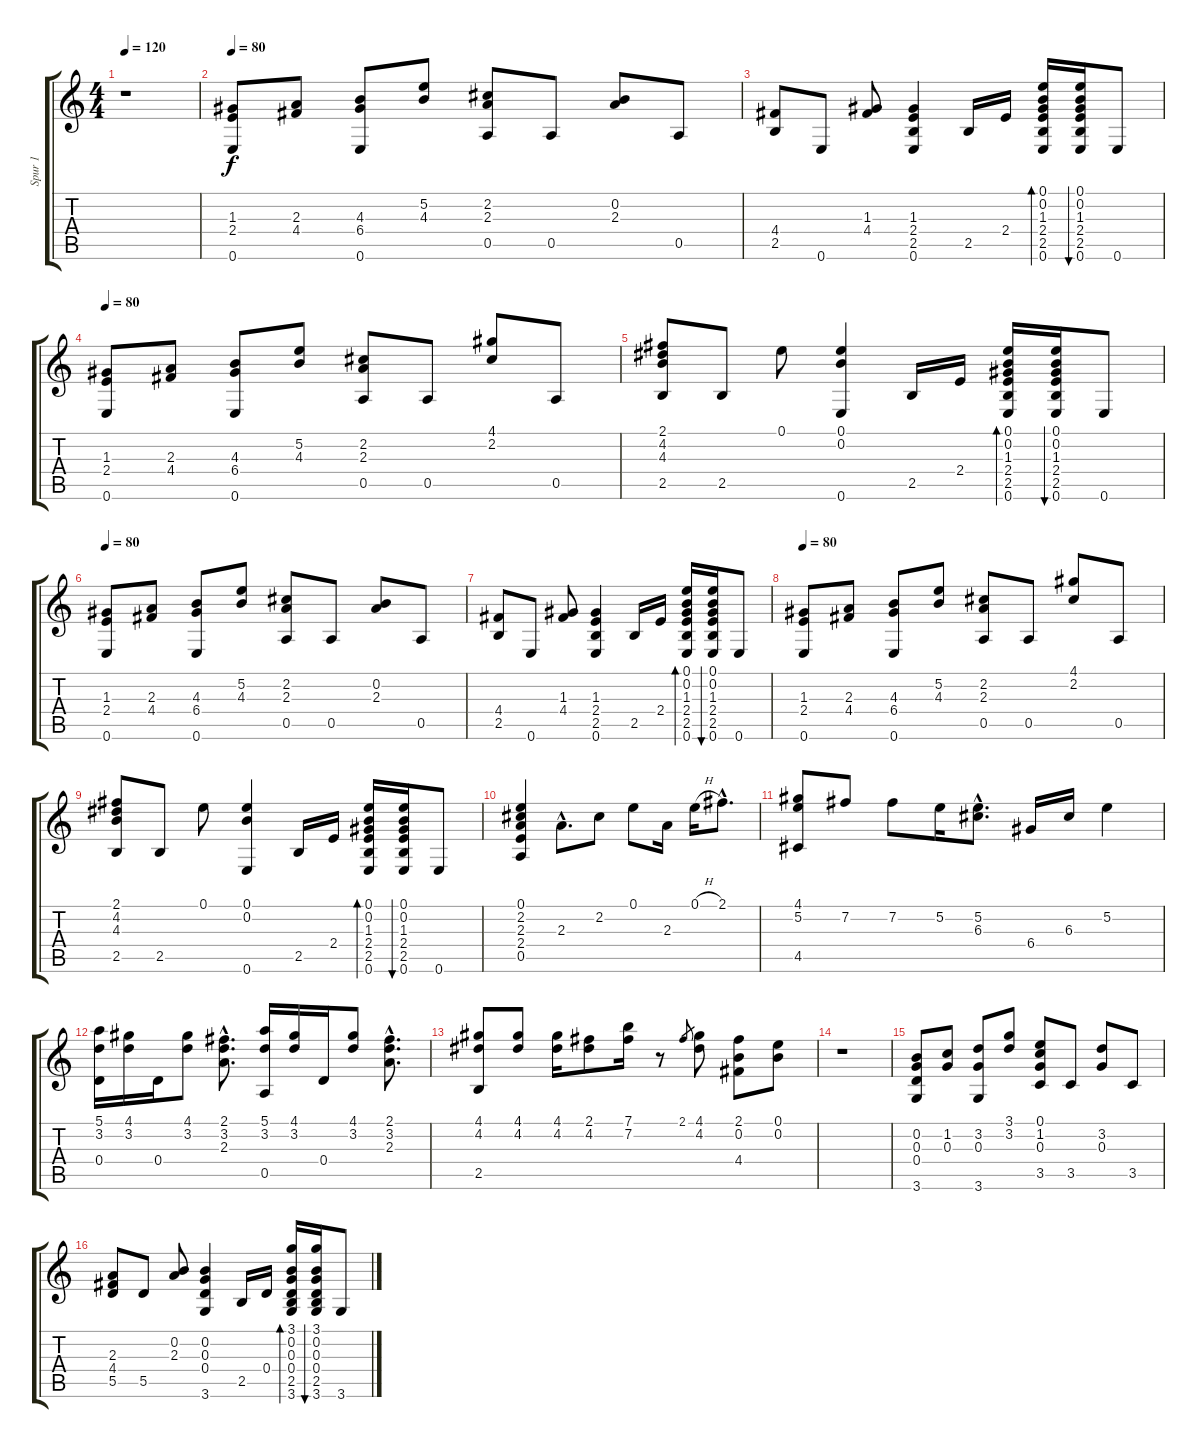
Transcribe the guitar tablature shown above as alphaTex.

\track ("Spur 1" "Spur 1") {instrument acousticguitarsteel}
\staff {score tabs}
\tuning (E4 B3 G3 D3 A2 E2) {hide}
\ts (4 4)
\tempo 120
\clef g2
\ks c
r.1{dy f} |
\tempo 80
(1.3 2.4 0.6).8 (2.3 4.4).8 (4.3 6.4 0.6).8 (5.2 4.3).8 (2.2 2.3 0.5).8 0.5.8 (0.2 2.3).8 0.5.8 |
(4.4 2.5).8 0.6.8 (1.3 4.4).8 (1.3 2.4 2.5 0.6).4 2.5.16 2.4.16 (0.1 0.2 1.3 2.4 2.5 0.6).16{bd 60} (0.1 0.2 1.3 2.4 2.5 0.6).16{bu 60} 0.6.8 |
\tempo 80
(1.3 2.4 0.6).8 (2.3 4.4).8 (4.3 6.4 0.6).8 (5.2 4.3).8 (2.2 2.3 0.5).8 0.5.8 (4.1 2.2).8 0.5.8 |
(2.1 4.2 4.3 2.5).8 2.5.8 0.1.8 (0.1 0.2 0.6).4 2.5.16 2.4.16 (0.1 0.2 1.3 2.4 2.5 0.6).16{bd 60} (0.1 0.2 1.3 2.4 2.5 0.6).16{bu 60} 0.6.8 |
\tempo 80
(1.3 2.4 0.6).8 (2.3 4.4).8 (4.3 6.4 0.6).8 (5.2 4.3).8 (2.2 2.3 0.5).8 0.5.8 (0.2 2.3).8 0.5.8 |
(4.4 2.5).8 0.6.8 (1.3 4.4).8 (1.3 2.4 2.5 0.6).4 2.5.16 2.4.16 (0.1 0.2 1.3 2.4 2.5 0.6).16{bd 60} (0.1 0.2 1.3 2.4 2.5 0.6).16{bu 60} 0.6.8 |
\tempo 80
(1.3 2.4 0.6).8 (2.3 4.4).8 (4.3 6.4 0.6).8 (5.2 4.3).8 (2.2 2.3 0.5).8 0.5.8 (4.1 2.2).8 0.5.8 |
(2.1 4.2 4.3 2.5).8 2.5.8 0.1.8 (0.1 0.2 0.6).4 2.5.16 2.4.16 (0.1 0.2 1.3 2.4 2.5 0.6).16{bd 60} (0.1 0.2 1.3 2.4 2.5 0.6).16{bu 60} 0.6.8 |
(0.1 2.2 2.3 2.4 0.5).4 2.3{hac}.8{d} 2.2.8 0.1.8 2.3.16 0.1{h}.16 2.1{hac}.8{d} |
(4.1 5.2 4.5).8 7.2.8 7.2.8 5.2.16 (5.2{hac} 6.3{hac}).8{d} 6.4.16 6.3.16 5.2.4 |
(5.1 3.2 0.4).16 (4.1 3.2).16 0.4.16 (4.1 3.2).8 (2.1{hac} 3.2{hac} 2.3{hac}).8{d} (5.1 3.2 0.5).16 (4.1 3.2).16 0.4.16 (4.1 3.2).8 (2.1{hac} 3.2{hac} 2.3{hac}).8{d} |
(4.1 4.2 2.5).8 (4.1 4.2).8 (4.1 4.2).16 (2.1 4.2).8 (7.1 7.2).16 r.8 2.1.8{gr} (4.1 4.2).8 (2.1 0.2 4.4).8 (0.1 0.2).8 |
r.1 |
(0.2 0.3 0.4 3.6).8 (1.2 0.3).8 (3.2 0.3 3.6).8 (3.1 3.2).8 (0.1 1.2 0.3 3.5).8 3.5.8 (3.2 0.3).8 3.5.8 |
(2.3 4.4 5.5).8 5.5.8 (0.2 2.3).8 (0.2 0.3 0.4 3.6).4 2.5.16 0.4.16 (3.1 0.2 0.3 0.4 2.5 3.6).16{bd 60} (3.1 0.2 0.3 0.4 2.5 3.6).16{bu 60} 3.6.8
